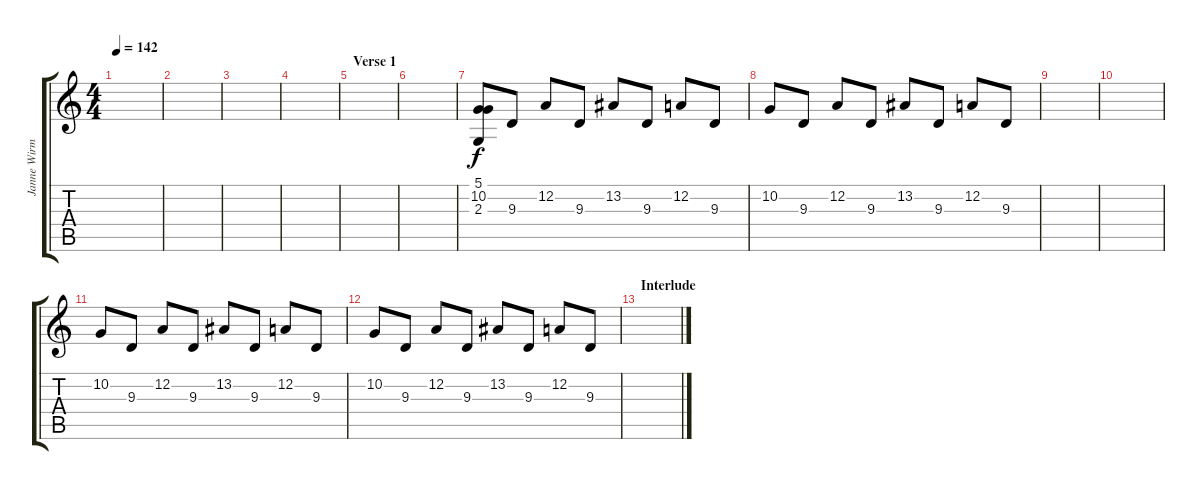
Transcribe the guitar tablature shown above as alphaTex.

\track ("Janne Wirman (verse)" "Janne Wirm") {instrument tremolostrings}
\staff {score tabs}
\tuning (D4 A3 F3 C3 G2 D2) {hide}
\ts (4 4)
\tempo 142
\clef g2
\ks c
|
|
|
|
\section ("" "Verse 1")
|
|
(5.1 10.2 2.3).8 9.3.8 12.2.8 9.3.8 13.2.8 9.3.8 12.2.8 9.3.8 |
10.2.8 9.3.8 12.2.8 9.3.8 13.2.8 9.3.8 12.2.8 9.3.8 |
|
|
10.2.8 9.3.8 12.2.8 9.3.8 13.2.8 9.3.8 12.2.8 9.3.8 |
10.2.8 9.3.8 12.2.8 9.3.8 13.2.8 9.3.8 12.2.8 9.3.8 |
\section ("" "Interlude")
